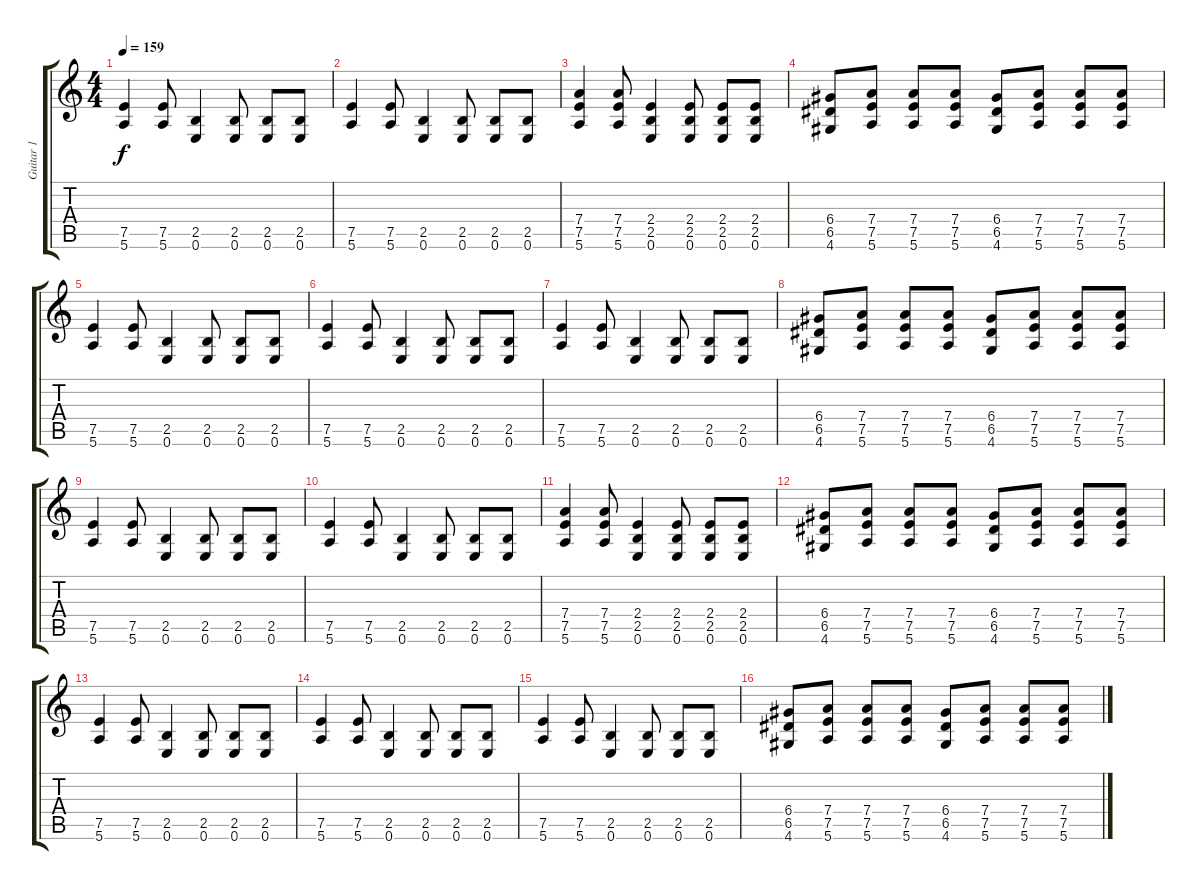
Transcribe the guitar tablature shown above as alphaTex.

\track ("Guitar 1" "Guitar 1") {instrument distortionguitar}
\staff {score tabs}
\tuning (E4 B3 G3 D3 A2 E2) {hide}
\ts (4 4)
\tempo 159
\clef g2
\ks c
(7.5 5.6).4{dy f} (7.5 5.6).8 (2.5 0.6).4 (2.5 0.6).8 (2.5 0.6).8 (2.5 0.6).8 |
(7.5 5.6).4 (7.5 5.6).8 (2.5 0.6).4 (2.5 0.6).8 (2.5 0.6).8 (2.5 0.6).8 |
(7.4 7.5 5.6).4 (7.4 7.5 5.6).8 (2.4 2.5 0.6).4 (2.4 2.5 0.6).8 (2.4 2.5 0.6).8 (2.4 2.5 0.6).8 |
(6.4 6.5 4.6).8 (7.4 7.5 5.6).8 (7.4 7.5 5.6).8 (7.4 7.5 5.6).8 (6.4 6.5 4.6).8 (7.4 7.5 5.6).8 (7.4 7.5 5.6).8 (7.4 7.5 5.6).8 |
(7.5 5.6).4 (7.5 5.6).8 (2.5 0.6).4 (2.5 0.6).8 (2.5 0.6).8 (2.5 0.6).8 |
(7.5 5.6).4 (7.5 5.6).8 (2.5 0.6).4 (2.5 0.6).8 (2.5 0.6).8 (2.5 0.6).8 |
(7.5 5.6).4 (7.5 5.6).8 (2.5 0.6).4 (2.5 0.6).8 (2.5 0.6).8 (2.5 0.6).8 |
(6.4 6.5 4.6).8 (7.4 7.5 5.6).8 (7.4 7.5 5.6).8 (7.4 7.5 5.6).8 (6.4 6.5 4.6).8 (7.4 7.5 5.6).8 (7.4 7.5 5.6).8 (7.4 7.5 5.6).8 |
(7.5 5.6).4 (7.5 5.6).8 (2.5 0.6).4 (2.5 0.6).8 (2.5 0.6).8 (2.5 0.6).8 |
(7.5 5.6).4 (7.5 5.6).8 (2.5 0.6).4 (2.5 0.6).8 (2.5 0.6).8 (2.5 0.6).8 |
(7.4 7.5 5.6).4 (7.4 7.5 5.6).8 (2.4 2.5 0.6).4 (2.4 2.5 0.6).8 (2.4 2.5 0.6).8 (2.4 2.5 0.6).8 |
(6.4 6.5 4.6).8 (7.4 7.5 5.6).8 (7.4 7.5 5.6).8 (7.4 7.5 5.6).8 (6.4 6.5 4.6).8 (7.4 7.5 5.6).8 (7.4 7.5 5.6).8 (7.4 7.5 5.6).8 |
(7.5 5.6).4 (7.5 5.6).8 (2.5 0.6).4 (2.5 0.6).8 (2.5 0.6).8 (2.5 0.6).8 |
(7.5 5.6).4 (7.5 5.6).8 (2.5 0.6).4 (2.5 0.6).8 (2.5 0.6).8 (2.5 0.6).8 |
(7.5 5.6).4 (7.5 5.6).8 (2.5 0.6).4 (2.5 0.6).8 (2.5 0.6).8 (2.5 0.6).8 |
(6.4 6.5 4.6).8 (7.4 7.5 5.6).8 (7.4 7.5 5.6).8 (7.4 7.5 5.6).8 (6.4 6.5 4.6).8 (7.4 7.5 5.6).8 (7.4 7.5 5.6).8 (7.4 7.5 5.6).8
